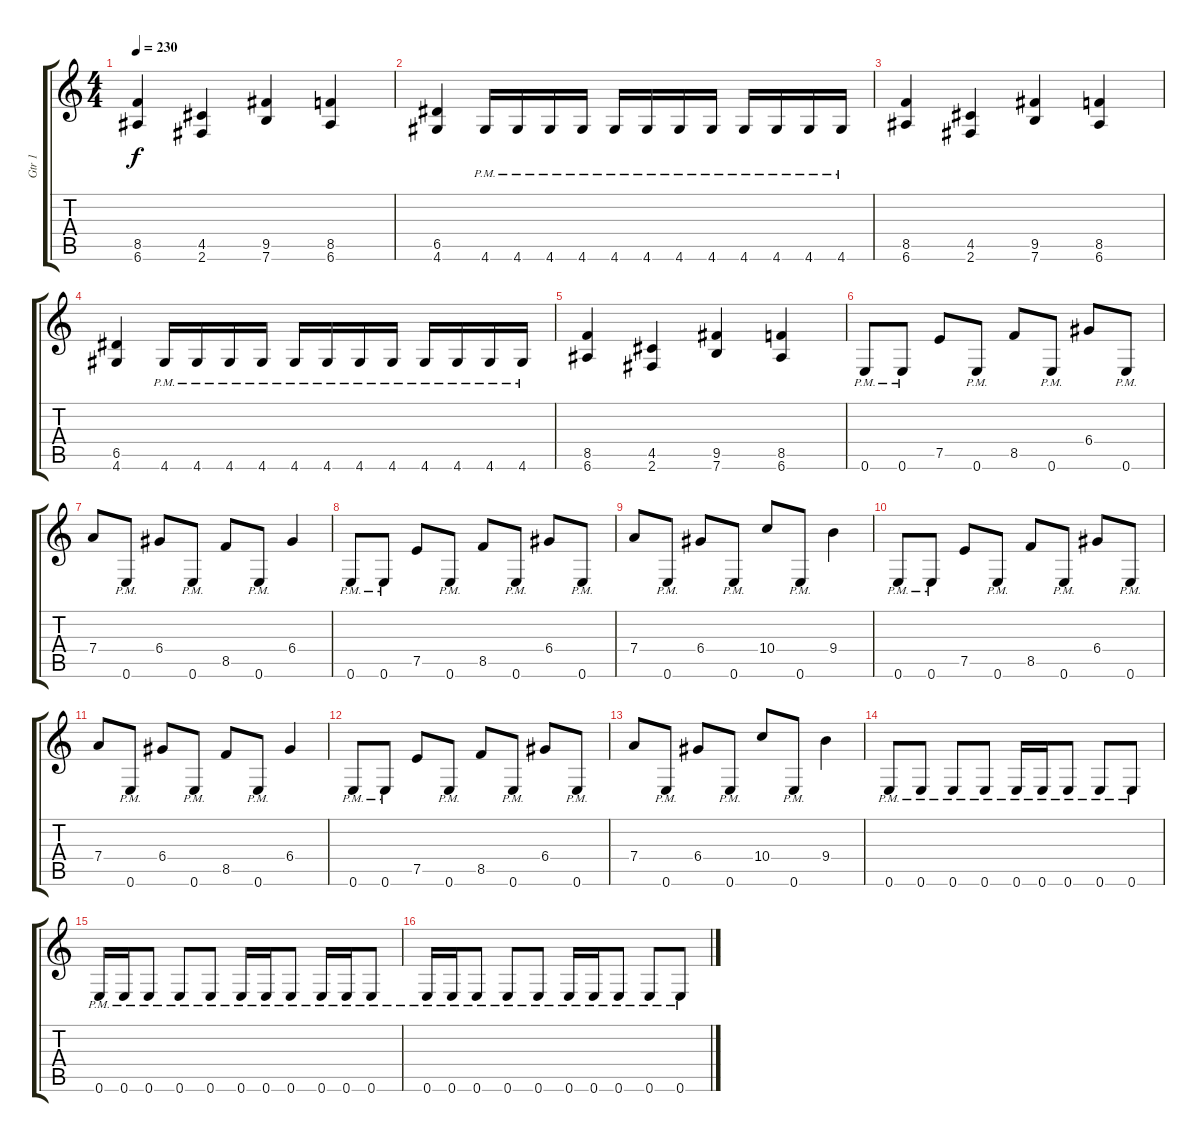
\track ("Gtr 1" "Gtr 1") {instrument distortionguitar}
\staff {score tabs}
\tuning (E4 B3 G3 D3 A2 E2) {hide}
\ts (4 4)
\tempo 230
\clef g2
\ks c
(8.5 6.6).4{dy f} (4.5 2.6).4 (9.5 7.6).4 (8.5 6.6).4 |
(6.5 4.6).4 4.6{pm}.16 4.6{pm}.16 4.6{pm}.16 4.6{pm}.16 4.6{pm}.16 4.6{pm}.16 4.6{pm}.16 4.6{pm}.16 4.6{pm}.16 4.6{pm}.16 4.6{pm}.16 4.6{pm}.16 |
(8.5 6.6).4 (4.5 2.6).4 (9.5 7.6).4 (8.5 6.6).4 |
(6.5 4.6).4 4.6{pm}.16 4.6{pm}.16 4.6{pm}.16 4.6{pm}.16 4.6{pm}.16 4.6{pm}.16 4.6{pm}.16 4.6{pm}.16 4.6{pm}.16 4.6{pm}.16 4.6{pm}.16 4.6{pm}.16 |
(8.5 6.6).4 (4.5 2.6).4 (9.5 7.6).4 (8.5 6.6).4 |
0.6{pm}.8 0.6{pm}.8 7.5.8 0.6{pm}.8 8.5.8 0.6{pm}.8 6.4.8 0.6{pm}.8 |
7.4.8 0.6{pm}.8 6.4.8 0.6{pm}.8 8.5.8 0.6{pm}.8 6.4.4 |
0.6{pm}.8 0.6{pm}.8 7.5.8 0.6{pm}.8 8.5.8 0.6{pm}.8 6.4.8 0.6{pm}.8 |
7.4.8 0.6{pm}.8 6.4.8 0.6{pm}.8 10.4.8 0.6{pm}.8 9.4.4 |
0.6{pm}.8 0.6{pm}.8 7.5.8 0.6{pm}.8 8.5.8 0.6{pm}.8 6.4.8 0.6{pm}.8 |
7.4.8 0.6{pm}.8 6.4.8 0.6{pm}.8 8.5.8 0.6{pm}.8 6.4.4 |
0.6{pm}.8 0.6{pm}.8 7.5.8 0.6{pm}.8 8.5.8 0.6{pm}.8 6.4.8 0.6{pm}.8 |
7.4.8 0.6{pm}.8 6.4.8 0.6{pm}.8 10.4.8 0.6{pm}.8 9.4.4 |
0.6{pm}.8 0.6{pm}.8 0.6{pm}.8 0.6{pm}.8 0.6{pm}.16 0.6{pm}.16 0.6{pm}.8 0.6{pm}.8 0.6{pm}.8 |
0.6{pm}.16 0.6{pm}.16 0.6{pm}.8 0.6{pm}.8 0.6{pm}.8 0.6{pm}.16 0.6{pm}.16 0.6{pm}.8 0.6{pm}.16 0.6{pm}.16 0.6{pm}.8 |
0.6{pm}.16 0.6{pm}.16 0.6{pm}.8 0.6{pm}.8 0.6{pm}.8 0.6{pm}.16 0.6{pm}.16 0.6{pm}.8 0.6{pm}.8 0.6{pm}.8
